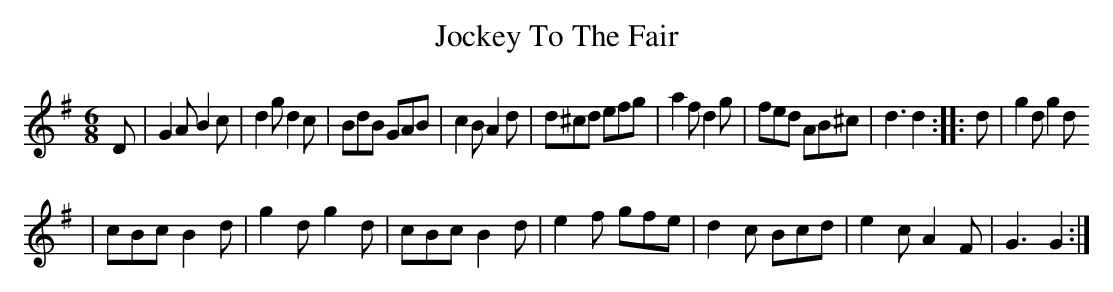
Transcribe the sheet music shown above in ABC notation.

X:1
T:Jockey To The Fair
M:6/8
L:1/8
K:G
D|G2AB2c|d2gd2c|BdB GAB|c2BA2d|d^cd efg|a2fd2g|fed AB^c|d3 d2:|:d|g2dg2d
|cBcB2d|g2dg2d|cBc B2d|e2f gfe|d2c Bcd|e2c A2F|G3G2:|
